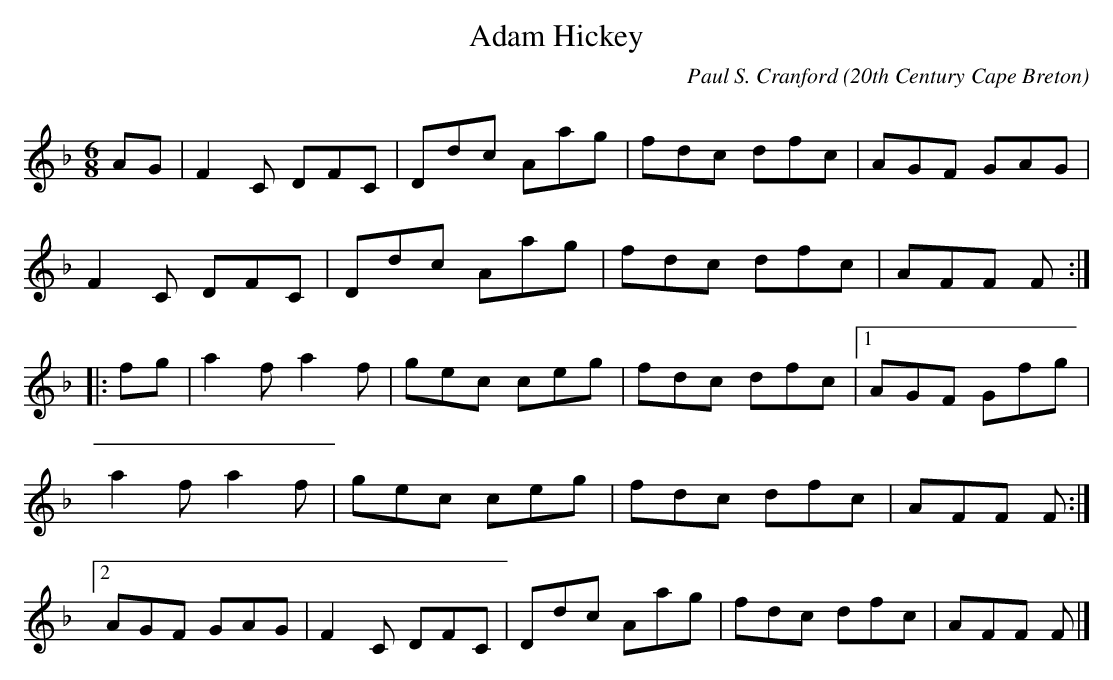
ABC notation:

X:1
T:Adam Hickey
C:Paul S. Cranford
O:20th Century Cape Breton
Q:300
L:1/8
M:6/8
K:F
AG|F2 C DFC|Ddc Aag|fdc dfc|AGF GAG|!
F2 C DFC|Ddc Aag|fdc dfc|AFF F:|!
|:fg|a2 f a2 f|gec ceg|fdc dfc|[1AGF Gfg|!
a2 f a2 f|gec ceg|fdc dfc|AFF F:|!
[2 AGF GAG|F2 C DFC|Ddc Aag|fdc dfc|AFF F|]!
